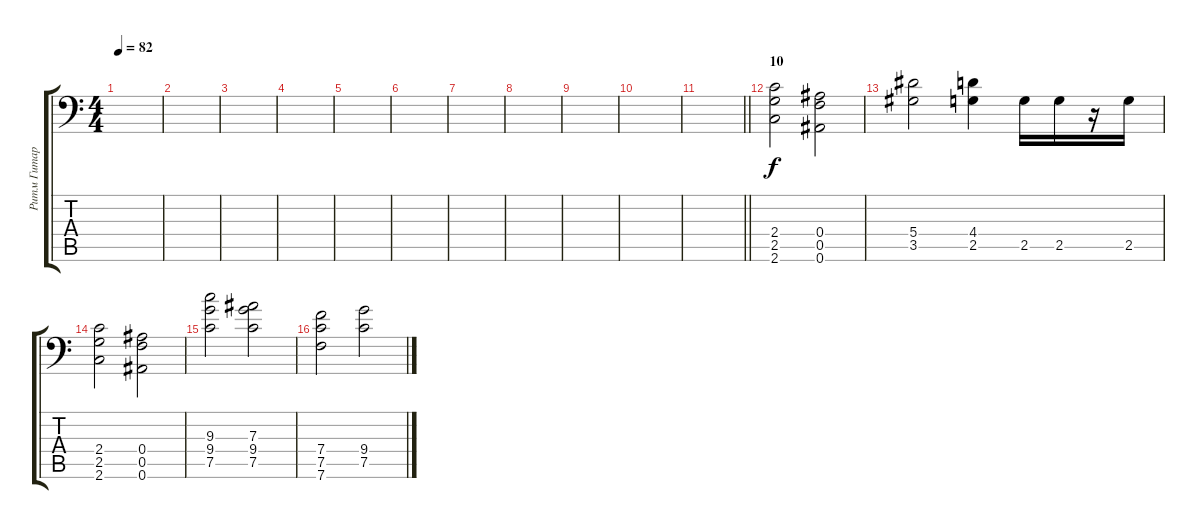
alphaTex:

\track ("Ритм Гитара" "Ритм Гитар") {instrument distortionguitar}
\staff {score tabs}
\tuning (C4 G3 Eb3 Bb2 F2 Bb1) {hide}
\ts (4 4)
\tempo 82
\clef f4
\ks c
|
|
|
|
|
|
|
|
|
|
\barLineRight lightlight
|
\section ("" "10")
(2.4 2.5 2.6).2 (0.4 0.5 0.6).2 |
(5.4 3.5).2 (4.4 2.5).4 2.5.16 2.5.16 r.16 2.5.16 |
(2.4 2.5 2.6).2 (0.4 0.5 0.6).2 |
(9.3 9.4 7.5).2 (7.3 9.4 7.5).2 |
(7.4 7.5 7.6).2 (9.4 7.5).2
